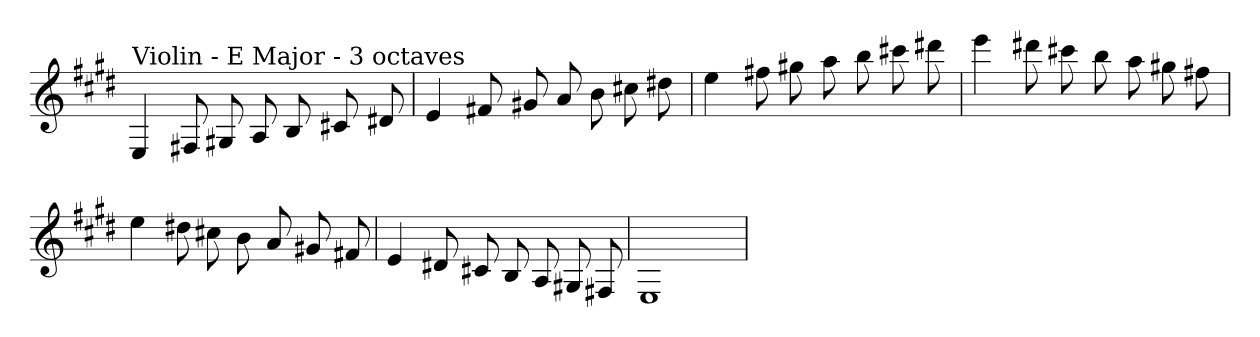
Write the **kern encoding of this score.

**kern
*part1
*staff1
*clefG2
*k[f#c#g#d#]
*E:
=
!LO:TX:a:t=Violin - E Major - 3 octaves
4E
8F#X
8G#X
8A
8B
8c#X
8d#X
=
4e
8f#X
8g#X
8a
8b
8cc#X
8dd#X
=
4ee
8ff#X
8gg#X
8aa
8bb
8ccc#X
8ddd#X
=
4eee
8ddd#X
8ccc#X
8bb
8aa
8gg#X
8ff#X
=
4ee
8dd#X
8cc#X
8b
8a
8g#X
8f#X
=
4e
8d#X
8c#X
8B
8A
8G#X
8F#X
=
1E
=
*-
